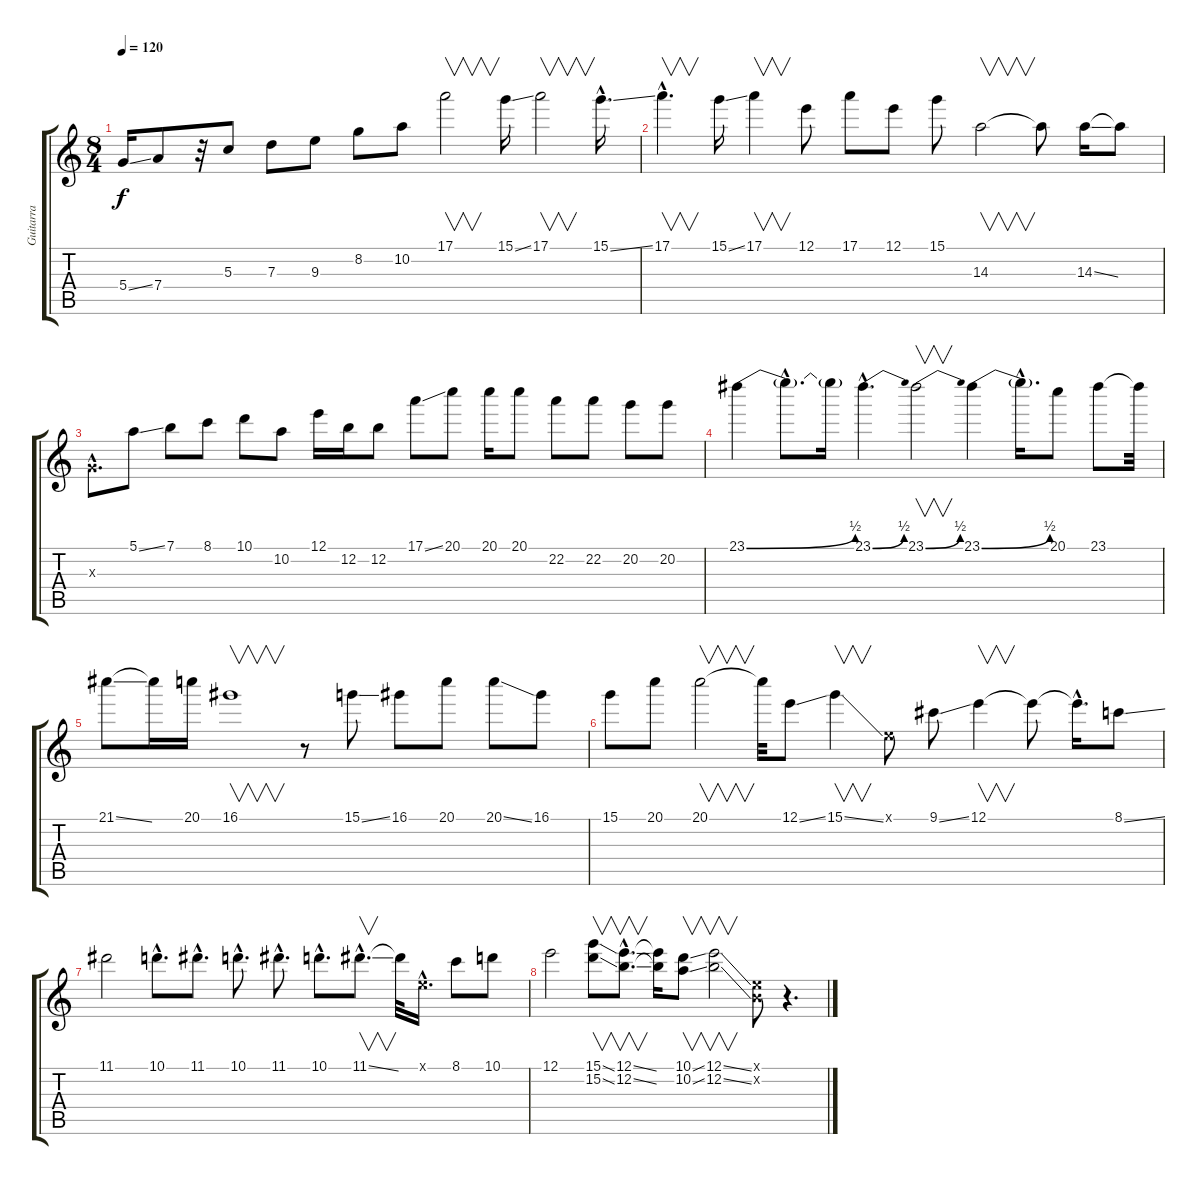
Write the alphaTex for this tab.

\track ("Guitarra" "Guitarra") {instrument distortionguitar}
\staff {score tabs}
\tuning (E4 B3 G3 D3 A2 E2) {hide}
\ts (8 4)
\tempo 120
\clef g2
\ks c
5.4{ss}.16{dy f} 7.4.8 r.32 5.3.8 7.3.8 9.3.8 8.2.8 10.2.8 17.1.2{v} 15.1{ss}.16 17.1.2{v} 15.1{ss hac}.16{d} |
17.1{hac}.4{v d} 15.1{ss}.16 17.1.4{v} 12.1.8 17.1.8 12.1.8 15.1.8 14.3.2{v} 14.3{t}.8 14.3{ss}.16 14.3{t}.8 |
0.3{hac x}.8{d} 5.1{ss}.8 7.1.8 8.1.8 10.1.8 10.2.8 12.1.16 12.2.16 12.2.8 17.1{ss}.8 20.1.8 20.1.16 20.1.8 22.2.8 22.2.8 20.2.8 20.2.8 |
23.1{be (bend 0 0 60 2)}.4 23.1{hac t}.8{d} 23.1{t}.16 23.1{be (bend 0 0 60 2) hac}.4{d} 23.1{be (bend 0 0 60 2)}.2{v} 23.1{be (bend 0 0 60 2)}.4 23.1{hac t}.16{d} 20.1.8 23.1.8 23.1{t}.32 |
21.1{ss}.8 21.1{t}.16 20.1.16 16.1.1{v} r.8 15.1{ss}.8 16.1.8 20.1.8 20.1{ss}.8 16.1.8 |
15.1.8 20.1.8 20.1.2{v} 20.1{t}.32 12.1{ss}.8 15.1{ss}.4{v} 0.1{x}.8 9.1{ss}.8 12.1.4{v} 12.1{t}.8 12.1{hac t}.16{d} 8.1{ss}.8 |
11.1.2 10.1{hac}.8{d} 11.1{hac}.8{d} 10.1{hac}.8{d} 11.1{hac}.8{d} 10.1{hac}.8{d} 11.1{ss hac}.8{v d} 11.1{t}.32 0.1{hac x}.16{d} 8.1.8 10.1.8 |
12.1.2 (15.1{ss} 15.2{ss}).8{v} (12.1{ss hac} 12.2{ss hac}).8{v d} (12.1{t} 12.2{t}).16 (10.1{ss} 10.2{ss}).8{v} (12.1{ss} 12.2{ss}).2{v} (0.1{x} 0.2{x}).8 r.4{d}
